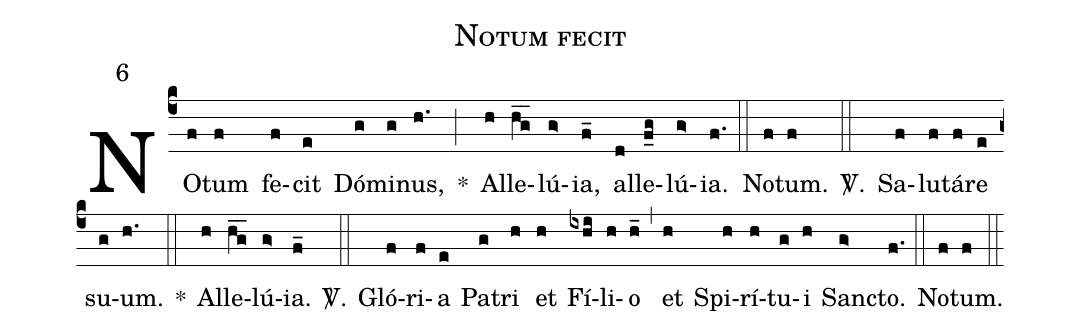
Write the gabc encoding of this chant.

name: Notum fecit;
mode: 6;
%%
(c4)
NO(f)tum(f) fe(f)cit(e) Dó(g)mi(g)nus,(h.) *(;)
Al(h)le(hg__)lú(g>)ia,(f_) al(d)le(f_g)lú(g>)ia.(f.) (::)
No(f)tum.(f) <sp>V/</sp>.(::)
Sa(f)lu(f)tá(f)re(e) su(g)um.(h.) *(::)
Al(h)le(hg__)lú(g>)ia.(f_) <sp>V/</sp>.(::)
Gló(f)ri(f)a(e) Pa(g)tri(h) et(h) Fí(ixhi)li(h)o(h_) (,)
et(h) Spi(h)rí(h)tu(g)i(h) Sanc(g>)to.(f.) (::)
No(f)tum.(f) (::)
